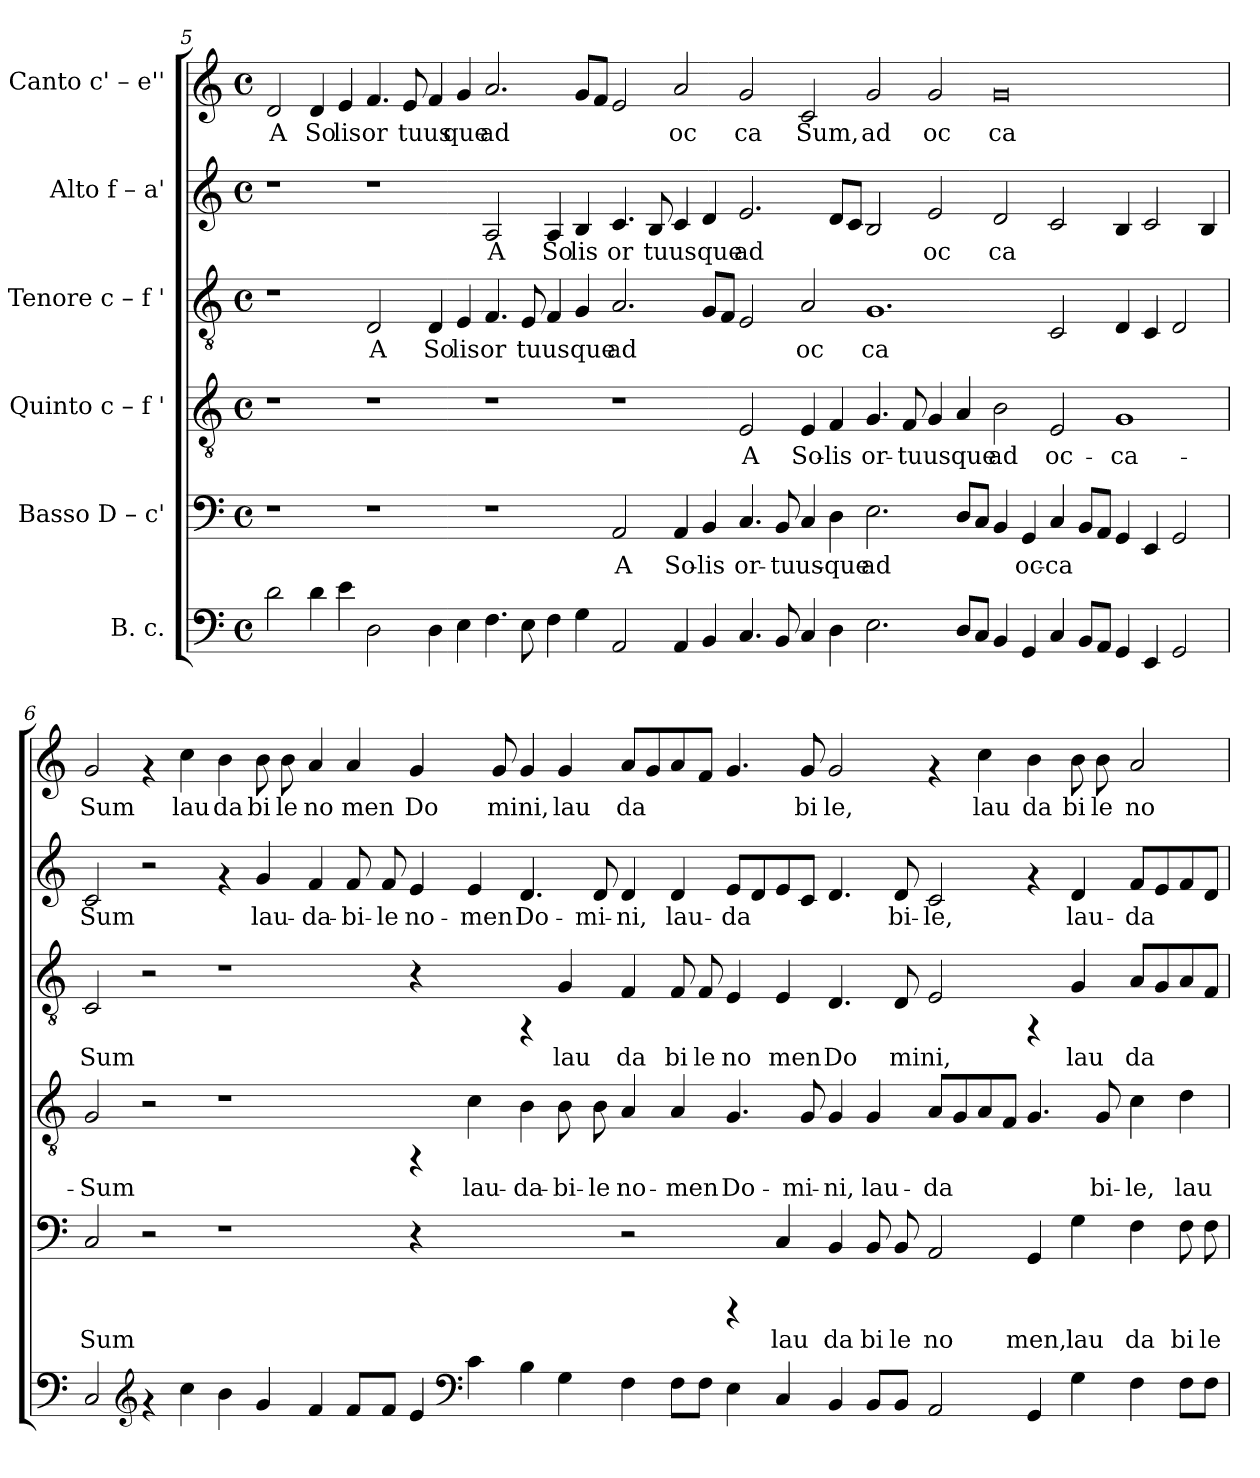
**kern	**kern	**text	**kern	**text	**kern	**text	**kern	**text	**kern	**text
*part6	*part5	*part5	*part4	*part4	*part3	*part3	*part2	*part2	*part1	*part1
*staff6	*staff5	*staff5	*staff4	*staff4	*staff3	*staff3	*staff2	*staff2	*staff1	*staff1
*I"B. c.	*I"Basso  D – c'	*	*I"Quinto  c – f '	*	*I"Tenore  c – f '	*	*I"Alto  f – a'	*	*I"Canto  c' – e''	*
!!LO:LB:g=z
*clefF4	*clefF4	*	*clefGv2	*	*clefGv2	*	*clefG2	*	*clefG2	*
*k[]	*k[]	*	*k[]	*	*k[]	*	*k[]	*	*k[]	*
*C:	*C:	*	*C:	*	*C:	*	*C:	*	*C:	*
*M4/4	*M4/4	*	*M4/4	*	*M4/4	*	*M4/4	*	*M4/4	*
*met(c)	*met(c)	*	*met(c)	*	*met(c)	*	*met(c)	*	*met(c)	*
=5	=5	=5	=5	=5	=5	=5	=5	=5	=5	=5
!	!	!	!	!	!	!	!	!	!	!LO:LY:b:rj
2d\	1r	.	1r	.	1r	.	1r	.	2d/	A
!	!	!	!	!	!	!	!	!	!	!LO:LY:b:rj
4d\	.	.	.	.	.	.	.	.	4d/	So
!	!	!	!	!	!	!	!	!	!	!LO:LY:b:rj
4e\	.	.	.	.	.	.	.	.	4e/	lis
!	!	!	!	!	!	!LO:LY:b:cj	!	!	!	!LO:LY:b:rj
2D\	1r	.	1r	.	2D/	A	1r	.	4.f/	or
!	!	!	!	!	!	!	!	!	!	!LO:LY:b:rj
.	.	.	.	.	.	.	.	.	8e/	tuus
!	!	!	!	!	!	!LO:LY:b:cj	!	!	!	!LO:LY:b:rj
4D\	.	.	.	.	4D/	So	.	.	4f/	.
!	!	!	!	!	!	!LO:LY:b:cj	!	!	!	!LO:LY:b:rj
4E\	.	.	.	.	4E/	lis	.	.	4g/	que
!	!	!	!	!	!	!LO:LY:b:cj	!	!LO:LY:b:rj	!	!LO:LY:b:rj
4.F\	1r	.	1r	.	4.F/	or	2A/	A	2.a/	ad
!	!	!	!	!	!	!LO:LY:b:cj	!	!	!	!
8E\	.	.	.	.	8E/	tuus	.	.	.	.
!	!	!	!	!	!	!LO:LY:b:cj	!	!LO:LY:b:rj	!	!
4F\	.	.	.	.	4F/	.	4A/	So	.	.
!	!	!	!	!	!	!LO:LY:b:cj	!	!LO:LY:b:rj	!	!LO:LY:b:rj
4G\	.	.	.	.	4G/	que	4B/	lis	8g/L	.
!	!	!	!	!	!	!	!	!	!	!LO:LY:b:rj
.	.	.	.	.	.	.	.	.	8f/J	.
!	!	!LO:LY:b:rj	!	!	!	!LO:LY:b:cj	!	!LO:LY:b:rj	!	!LO:LY:b:rj
2AA/	2AA/	A	1r	.	2.A/	ad	4.c/	or	2e/	.
!	!	!	!	!	!	!	!	!LO:LY:b:rj	!	!
.	.	.	.	.	.	.	8B/	tuus	.	.
!	!	!LO:LY:b:rj	!	!	!	!	!	!LO:LY:b:rj	!	!LO:LY:b:rj
4AA/	4AA/	So-	.	.	.	.	4c/	.	2a/	oc
!	!	!LO:LY:b:rj	!	!	!	!LO:LY:b:cj	!	!LO:LY:b:rj	!	!
4BB/	4BB/	-lis	.	.	8G/L	.	4d/	que	.	.
!	!	!	!	!	!	!LO:LY:b:cj	!	!	!	!
.	.	.	.	.	8F/J	.	.	.	.	.
!	!	!LO:LY:b:rj	!	!LO:LY:b:rj	!	!LO:LY:b:cj	!	!LO:LY:b:rj	!	!LO:LY:b:rj
4.C/	4.C/	or-	2E/	A	2E/	.	2.e/	ad	2g/	ca
!	!	!LO:LY:b:rj	!	!	!	!	!	!	!	!
8BB/	8BB/	-tu	.	.	.	.	.	.	.	.
!	!	!LO:LY:b:rj	!	!LO:LY:b:rj	!	!LO:LY:b:cj	!	!	!	!LO:LY:b:rj
4C/	4C/	us-	4E/	So-	2A/	oc	.	.	2c/	Sum,
!	!	!LO:LY:b:rj	!	!LO:LY:b:rj	!	!	!	!LO:LY:b:rj	!	!
4D\	4D\	-que	4F/	-lis	.	.	8d/L	.	.	.
!	!	!	!	!	!	!	!	!LO:LY:b:rj	!	!
.	.	.	.	.	.	.	8c/J	.	.	.
!	!	!LO:LY:b:rj	!	!LO:LY:b:rj	!	!LO:LY:b:cj	!	!LO:LY:b:rj	!	!LO:LY:b:rj
2.E\	2.E\	ad	4.G/	or-	1.G	ca	2B/	.	2g/	ad
!	!	!	!	!LO:LY:b:rj	!	!	!	!	!	!
.	.	.	8F/	-tuusque	.	.	.	.	.	.
!	!	!	!	!LO:LY:b:rj	!	!	!	!LO:LY:b:rj	!	!LO:LY:b:rj
.	.	.	4G/	.	.	.	2e/	oc	2g/	oc
!	!	!LO:LY:b:rj	!	!LO:LY:b:rj	!	!	!	!	!	!
8D/L	8D/L	.	4A/	.	.	.	.	.	.	.
!	!	!LO:LY:b:rj	!	!	!	!	!	!	!	!
8C/J	8C/J	.	.	.	.	.	.	.	.	.
!	!	!LO:LY:b:rj	!	!LO:LY:b:rj	!	!	!	!LO:LY:b:rj	!	!LO:LY:b:rj
4BB/	4BB/	.	2B\	ad	.	.	2d/	ca	0g	ca
!	!	!LO:LY:b:rj	!	!	!	!	!	!	!	!
4GG/	4GG/	oc-	.	.	.	.	.	.	.	.
!	!	!LO:LY:b:rj	!	!LO:LY:b:rj	!	!LO:LY:b:cj	!	!LO:LY:b:rj	!	!
4C/	4C/	-ca-	2E/	oc-	2C/	.	2c/	.	.	.
!	!	!LO:LY:b:rj	!	!	!	!	!	!	!	!
8BB/L	8BB/L	--	.	.	.	.	.	.	.	.
!	!	!LO:LY:b:rj	!	!	!	!	!	!	!	!
8AA/J	8AA/J	--	.	.	.	.	.	.	.	.
!	!	!LO:LY:b:rj	!	!LO:LY:b:rj	!	!LO:LY:b:cj	!	!LO:LY:b:rj	!	!
4GG/	4GG/	--	1G	-ca-	4D/	.	4B/	.	.	.
!	!	!LO:LY:b:rj	!	!	!	!LO:LY:b:cj	!	!LO:LY:b:rj	!	!
4EE/	4EE/	--	.	.	4C/	.	2c/	.	.	.
!	!	!LO:LY:b:rj	!	!	!	!LO:LY:b:cj	!	!	!	!
2GG/	2GG/	--	.	.	2D/	.	.	.	.	.
!	!	!	!	!	!	!	!	!LO:LY:b:rj	!	!
.	.	.	.	.	.	.	4B/	.	.	.
!!LO:PB:g=z
=6	=6	=6	=6	=6	=6	=6	=6	=6	=6	=6
!	!	!LO:LY:b:rj	!	!LO:LY:b:rj	!	!LO:LY:b:cj	!	!LO:LY:b:rj	!	!LO:LY:b:rj
2C/	2C/	-Sum	2G/	-Sum	2C/	Sum	2c/	Sum	2g/	Sum
*clefG2	*	*	*	*	*	*	*	*	*	*
4rf	2r	.	2r	.	2r	.	2r	.	4rf	.
!	!	!	!	!	!	!	!	!	!	!LO:LY:b:rj
4cc\	.	.	.	.	.	.	.	.	4cc\	lau
!	!	!	!	!	!	!	!	!	!	!LO:LY:b:rj
4b\	1r	.	1r	.	1r	.	4rf	.	4b\	da
!	!	!	!	!	!	!	!	!LO:LY:b:rj	!	!LO:LY:b:rj
4g/	.	.	.	.	.	.	4g/	lau-	8b\	bi
!	!	!	!	!	!	!	!	!	!	!LO:LY:b:rj
.	.	.	.	.	.	.	.	.	8b\	le
!	!	!	!	!	!	!	!	!LO:LY:b:rj	!	!LO:LY:b:rj
4f/	.	.	.	.	.	.	4f/	-da-	4a/	no
!	!	!	!	!	!	!	!	!LO:LY:b:rj	!	!LO:LY:b:rj
8f/L	.	.	.	.	.	.	8f/	-bi-	4a/	men
!	!	!	!	!	!	!	!	!LO:LY:b:rj	!	!
8f/J	.	.	.	.	.	.	8f/	-le	.	.
!	!LO:N:vis=4	!	!	!	!LO:N:vis=4	!	!	!LO:LY:b:rj	!LO:N:vis=4	!LO:LY:b:rj
4e/	1r	.	4rFF	.	2r	.	4e/	no-	4.g/	Do
*clefF4	*	*	*	*	*	*	*	*	*	*
!	!	!	!	!LO:LY:b:rj	!	!	!	!LO:LY:b:rj	!	!
4c\	.	.	4c\	lau-	.	.	4e/	-men	.	.
!	!	!	!	!	!	!	!	!	!	!LO:LY:b:rj
.	.	.	.	.	.	.	.	.	8g/	mini,
!	!	!	!	!LO:LY:b:rj	!	!	!	!LO:LY:b:rj	!	!LO:LY:b:rj
4B\	.	.	4B\	-da-	4rFF	.	4.d/	Do-	4g/	.
!	!	!	!	!LO:LY:b:rj	!	!LO:LY:b:cj	!	!	!	!LO:LY:b:rj
4G\	.	.	8B\	-bi-	4G/	lau	.	.	4g/	lau
!	!	!	!	!LO:LY:b:rj	!	!	!	!LO:LY:b:rj	!	!
.	.	.	8B\	-le	.	.	8d/	-mi-	.	.
!	!	!	!	!LO:LY:b:rj	!	!LO:LY:b:cj	!	!LO:LY:b:rj	!	!LO:LY:b:rj
4F\	2r	.	4A/	no-	4F/	da	4d/	-ni,	8a/L	da
!	!	!	!	!	!	!	!	!	!	!LO:LY:b:rj
.	.	.	.	.	.	.	.	.	8g/	.
!	!	!	!	!LO:LY:b:rj	!	!LO:LY:b:cj	!	!LO:LY:b:rj	!	!LO:LY:b:rj
8F\L	.	.	4A/	-men	8F/	bi	4d/	lau-	8a/	.
!	!	!	!	!	!	!LO:LY:b:cj	!	!	!	!LO:LY:b:rj
8F\J	.	.	.	.	8F/	le	.	.	8f/J	.
!	!	!	!	!LO:LY:b:rj	!	!LO:LY:b:cj	!	!LO:LY:b:rj	!	!LO:LY:b:rj
4E\	4rCCC	.	4.G/	Do-	4E/	no	8e/L	-da-	4.g/	.
!	!	!	!	!	!	!	!	!LO:LY:b:rj	!	!
.	.	.	.	.	.	.	8d/	--	.	.
!	!	!LO:LY:b:rj	!	!	!	!LO:LY:b:cj	!	!LO:LY:b:rj	!	!
4C/	4C/	lau	.	.	4E/	men	8e/	--	.	.
!	!	!	!	!LO:LY:b:rj	!	!	!	!LO:LY:b:rj	!	!LO:LY:b:rj
.	.	.	8G/	-mi-	.	.	8c/J	--	8g/	bi
!	!	!LO:LY:b:rj	!	!LO:LY:b:rj	!	!LO:LY:b:cj	!	!LO:LY:b:rj	!	!LO:LY:b:rj
4BB/	4BB/	da	4G/	-ni,	4.D/	Do	4.d/	--	2g/	le,
!	!	!LO:LY:b:rj	!	!LO:LY:b:rj	!	!	!	!	!	!
8BB/L	8BB/	bi	4G/	lau-	.	.	.	.	.	.
!	!	!LO:LY:b:rj	!	!	!	!LO:LY:b:cj	!	!LO:LY:b:rj	!	!
8BB/J	8BB/	le	.	.	8D/	mini,	8d/	-bi-	.	.
!	!	!LO:LY:b:rj	!	!LO:LY:b:rj	!	!LO:LY:b:cj	!	!LO:LY:b:rj	!	!
2AA/	2AA/	no	8A/L	-da-	2E/	.	2c/	-le,	4rf	.
!	!	!	!	!LO:LY:b:rj	!	!	!	!	!	!
.	.	.	8G/	--	.	.	.	.	.	.
!	!	!	!	!LO:LY:b:rj	!	!	!	!	!	!LO:LY:b:rj
.	.	.	8A/	--	.	.	.	.	4cc\	lau
!	!	!	!	!LO:LY:b:rj	!	!	!	!	!	!
.	.	.	8F/J	--	.	.	.	.	.	.
!	!	!LO:LY:b:rj	!	!LO:LY:b:rj	!	!	!	!	!	!LO:LY:b:rj
4GG/	4GG/	men,	4.G/	--	4rFF	.	4rf	.	4b\	da
!	!	!LO:LY:b:rj	!	!	!	!LO:LY:b:cj	!	!LO:LY:b:rj	!	!LO:LY:b:rj
4G\	4G\	lau	.	.	4G/	lau	4d/	lau-	8b\	bi
!	!	!	!	!LO:LY:b:rj	!	!	!	!	!	!LO:LY:b:rj
.	.	.	8G/	-bi-	.	.	.	.	8b\	le
!	!	!LO:LY:b:rj	!	!LO:LY:b:rj	!	!LO:LY:b:cj	!	!LO:LY:b:rj	!	!LO:LY:b:rj
4F\	4F\	da	4c\	-le,	8A/L	da	8f/L	-da-	2a/	no
!	!	!	!	!	!	!LO:LY:b:cj	!	!LO:LY:b:rj	!	!
.	.	.	.	.	8G/	.	8e/	--	.	.
!	!	!LO:LY:b:rj	!	!LO:LY:b:rj	!	!LO:LY:b:cj	!	!LO:LY:b:rj	!	!
8F\L	8F\	bi	4d\	lau-	8A/	.	8f/	--	.	.
!	!	!LO:LY:b:rj	!	!	!	!LO:LY:b:cj	!	!LO:LY:b:rj	!	!
8F\J	8F\	le	.	.	8F/J	.	8d/J	--	.	.
=	=	=	=	=	=	=	=	=	=	=
*-	*-	*-	*-	*-	*-	*-	*-	*-	*-	*-
